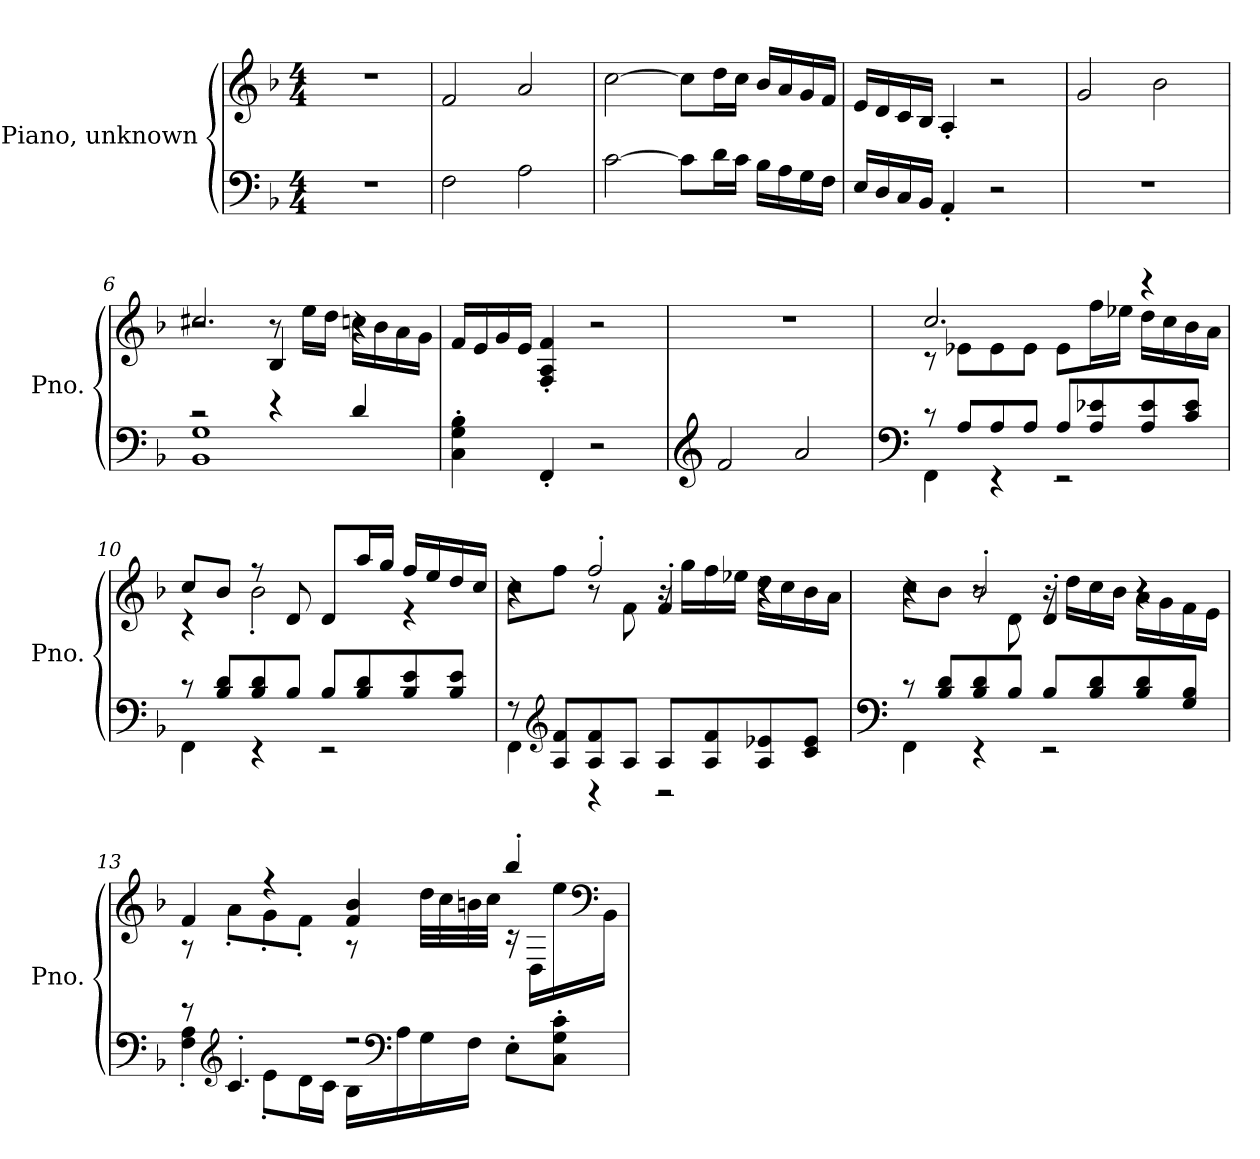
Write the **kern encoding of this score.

**kern	**kern
*part1	*part1
*staff2	*staff1
*I"Piano, unknown	*
*I'Pno.	*
*clefF4	*clefG2
*k[b-]	*k[b-]
*M4/4	*M4/4
*MM120	*MM120
=1	=1
1r	1r
=2	=2
2F\	2f/
2A\	2a/
=3	=3
[2c\	[2cc\
8c\L]	8cc\L]
16d\L	16dd\L
16c\JJ	16cc\JJ
16B-\LL	16b-/LL
16A\	16a/
16G\	16g/
16F\JJ	16f/JJ
=4	=4
16E/LL	16e/LL
16D/	16d/
16C/	16c/
16BB-/JJ	16B-/JJ
4AA'/	4A'/
2r	2r
=5	=5
1r	2g/
.	2b-\
=6	=6
*^	*^
*	*	*	*^
2r	1BB- 1G	2.cc#X/	2r	2r
4r	.	.	8r	4B-/
.	.	.	16ee\LL	.
.	.	.	16dd\JJ	.
4d/	.	4r	16ccn\LL	4r
.	.	.	16b-\	.
.	.	.	16a\	.
.	.	.	16g\JJ	.
*v	*v	*	*	*
*	*v	*v	*v
=7	=7
4C\' 4G\' 4B-\'	16f/LL
.	16e/
.	16g/
.	16e/JJ
4FF'/	4F/' 4A/' 4f/'
2r	2r
!!LO:LB:g=z
=8	=8
*clefG2	*
2f/	1r
2a/	.
=9	=9
*clefF4	*
*^	*^
8r	4FF\	2.cc/	8r
8A/L	.	.	8e-X\L
8A/	4r	.	8e-\
8A/J	.	.	8e-\J
8A/L	2r	.	8e-\L
8A/ 8e-X/	.	.	16ff\L
.	.	.	16ee-X\JJ
8A/ 8e-/	.	4r	16dd\LL
.	.	.	16cc\
8c/ 8e-/J	.	.	16b-\
.	.	.	16a\JJ
=10	=10	=10	=10
8r	4FF\	8cc/L	4r
8B-/ 8d/L	.	8b-/J	.
8B-/ 8d/	4r	8r	2b-'\
8B-/J	.	8d/	.
8B-/L	2r	8d/L	.
8B-/ 8d/	.	16aa/L	.
.	.	16gg/JJ	.
8B-/ 8e/	.	16ff/LL	4r
.	.	16ee/	.
8B-/ 8e/J	.	16dd/	.
.	.	16cc/JJ	.
!!LO:LB:g=z
=11	=11	=11	=11
*	*	*	*^
8r	4FF\	4r	8cc\L	2r
*clefG2	*	*	*	*
8A/ 8f/L	.	.	8ff\J	.
8A/ 8f/	4r	2ff'/	8r	.
8A/J	.	.	8f\	.
8A/L	2r	.	16r	4f'/
.	.	.	16gg\LL	.
8A/ 8f/	.	.	16ff\	.
.	.	.	16ee-X\JJ	.
8A/ 8e-X/	.	4r	16dd\LL	4r
.	.	.	16cc\	.
8c/ 8e-/J	.	.	16b-\	.
.	.	.	16a\JJ	.
=12	=12	=12	=12	=12
*clefF4	*	*	*	*
8r	4FF\	4r	8cc\L	2r
8B-/ 8d/L	.	.	8b-\J	.
8B-/ 8d/	4r	2b-'/	8r	.
8B-/J	.	.	8d\	.
8B-/L	2r	.	16r	4d'/
.	.	.	16dd\LL	.
8B-/ 8d/	.	.	16cc\	.
.	.	.	16b-\JJ	.
8B-/ 8d/	.	4r	16a\LL	4r
.	.	.	16g\	.
8G/ 8B-/J	.	.	16f\	.
.	.	.	16e\JJ	.
*	*	*	*v	*v
!!LO:LB:g=z
=13	=13	=13	=13
8r	4F\' 4A\'	4f/	8r
*clefG2	*	*	*
4.c'/	.	.	8a'\L
.	8e'\L	4r	8g'\
.	16d\L	.	8f'\J
.	16c\JJ	.	.
2r	16B-\LL	4f/ 4b-/	8r
*clefF4	*	*	*
.	16A\	.	.
.	16G\	.	32dd\LLL
.	.	.	32cc\
.	16F\JJ	.	32bn\
.	.	.	32cc\JJJ
.	8E'\L	4bb-'/	16r
.	.	.	16D\LL
.	8C\' 8G\' 8c\'J	.	16ee\
*	*	*clefF4	*
.	.	.	16BB-\JJ
*v	*v	*	*
*	*v	*v
=	=
*-	*-
